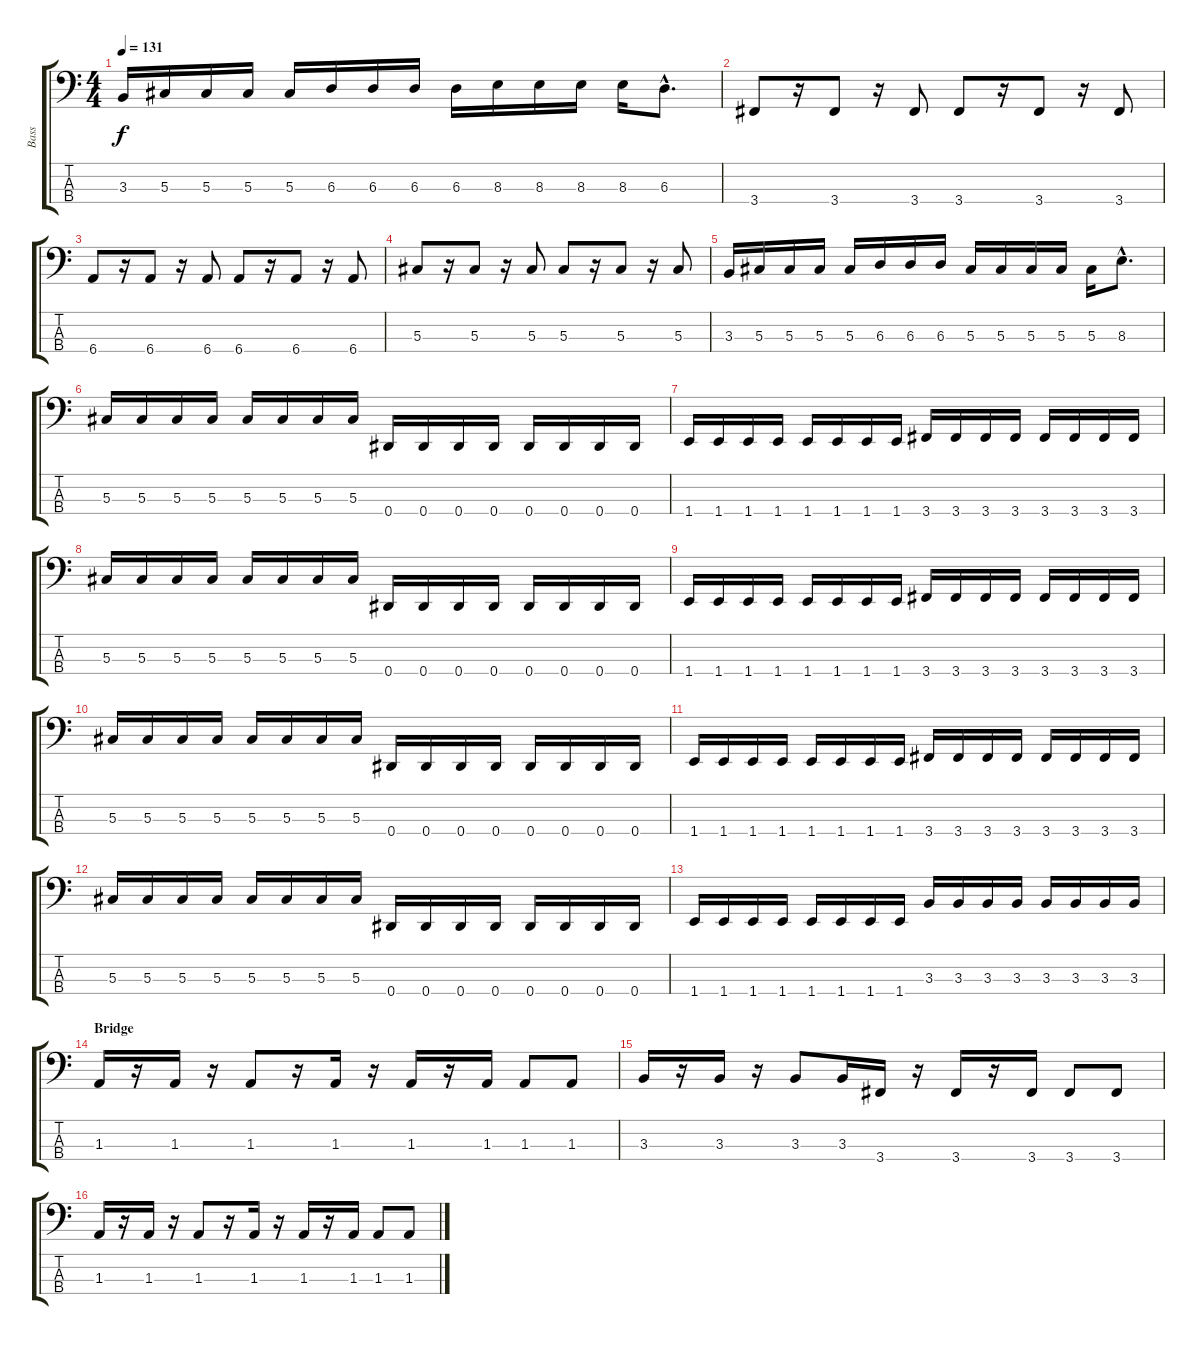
\track ("Bass" "Bass") {instrument electricbasspick}
\staff {score tabs}
\tuning (Gb2 Db2 Ab1 Eb1) {hide}
\ts (4 4)
\tempo 131
\clef f4
\ks c
3.3.16{dy f} 5.3.16 5.3.16 5.3.16 5.3.16 6.3.16 6.3.16 6.3.16 6.3.16 8.3.16 8.3.16 8.3.16 8.3.16 6.3{hac}.8{d} |
3.4.8 r.16 3.4.8 r.16 3.4.8 3.4.8 r.16 3.4.8 r.16 3.4.8 |
6.4.8 r.16 6.4.8 r.16 6.4.8 6.4.8 r.16 6.4.8 r.16 6.4.8 |
5.3.8 r.16 5.3.8 r.16 5.3.8 5.3.8 r.16 5.3.8 r.16 5.3.8 |
3.3.16 5.3.16 5.3.16 5.3.16 5.3.16 6.3.16 6.3.16 6.3.16 5.3.16 5.3.16 5.3.16 5.3.16 5.3.16 8.3{hac}.8{d} |
\section ("" "")
5.3.16 5.3.16 5.3.16 5.3.16 5.3.16 5.3.16 5.3.16 5.3.16 0.4.16 0.4.16 0.4.16 0.4.16 0.4.16 0.4.16 0.4.16 0.4.16 |
1.4.16 1.4.16 1.4.16 1.4.16 1.4.16 1.4.16 1.4.16 1.4.16 3.4.16 3.4.16 3.4.16 3.4.16 3.4.16 3.4.16 3.4.16 3.4.16 |
5.3.16 5.3.16 5.3.16 5.3.16 5.3.16 5.3.16 5.3.16 5.3.16 0.4.16 0.4.16 0.4.16 0.4.16 0.4.16 0.4.16 0.4.16 0.4.16 |
1.4.16 1.4.16 1.4.16 1.4.16 1.4.16 1.4.16 1.4.16 1.4.16 3.4.16 3.4.16 3.4.16 3.4.16 3.4.16 3.4.16 3.4.16 3.4.16 |
5.3.16 5.3.16 5.3.16 5.3.16 5.3.16 5.3.16 5.3.16 5.3.16 0.4.16 0.4.16 0.4.16 0.4.16 0.4.16 0.4.16 0.4.16 0.4.16 |
1.4.16 1.4.16 1.4.16 1.4.16 1.4.16 1.4.16 1.4.16 1.4.16 3.4.16 3.4.16 3.4.16 3.4.16 3.4.16 3.4.16 3.4.16 3.4.16 |
5.3.16 5.3.16 5.3.16 5.3.16 5.3.16 5.3.16 5.3.16 5.3.16 0.4.16 0.4.16 0.4.16 0.4.16 0.4.16 0.4.16 0.4.16 0.4.16 |
1.4.16 1.4.16 1.4.16 1.4.16 1.4.16 1.4.16 1.4.16 1.4.16 3.3.16 3.3.16 3.3.16 3.3.16 3.3.16 3.3.16 3.3.16 3.3.16 |
\section ("" "Bridge")
1.3.16 r.16 1.3.16 r.16 1.3.8 r.16 1.3.16 r.16 1.3.16 r.16 1.3.16 1.3.8 1.3.8 |
3.3.16 r.16 3.3.16 r.16 3.3.8 3.3.16 3.4.16 r.16 3.4.16 r.16 3.4.16 3.4.8 3.4.8 |
1.3.16 r.16 1.3.16 r.16 1.3.8 r.16 1.3.16 r.16 1.3.16 r.16 1.3.16 1.3.8 1.3.8
